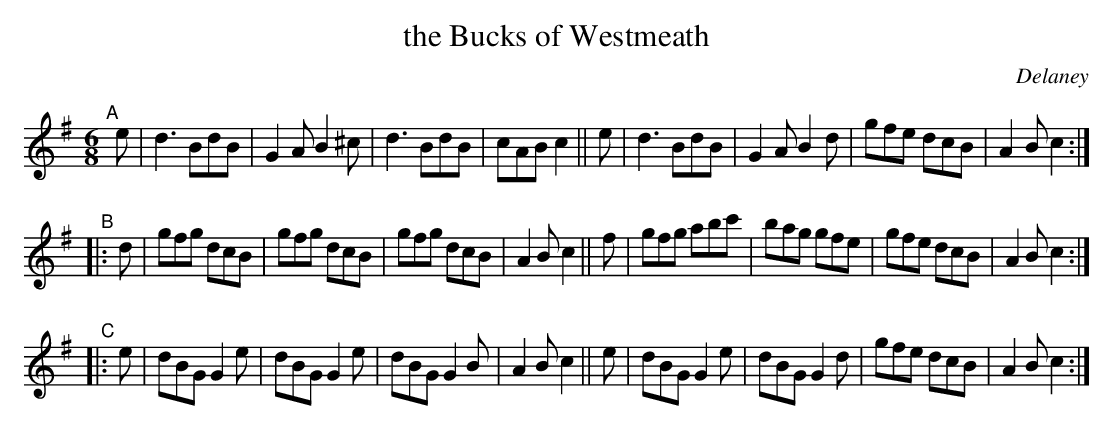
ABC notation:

X:1
T: the Bucks of Westmeath
O: Delaney
M: 6/8
L: 1/8
K: G
"^A"[|] e \
| d3 BdB | G2A B2^c | d3 BdB  | cAB c2 || e \
| d3 BdB | G2A B2d  | gfe dcB | A2B c2 :|
"^B"|: d \
| gfg dcB  | gfg dcB | gfg dcB | A2B c2 || f \
| gfg abc' | bag gfe | gfe dcB | A2B c2 :|
"^C"|: e \
| dBG G2e | dBG G2e | dBG G2B | A2B c2 || e \
| dBG G2e | dBG G2d | gfe dcB | A2B c2 :|
